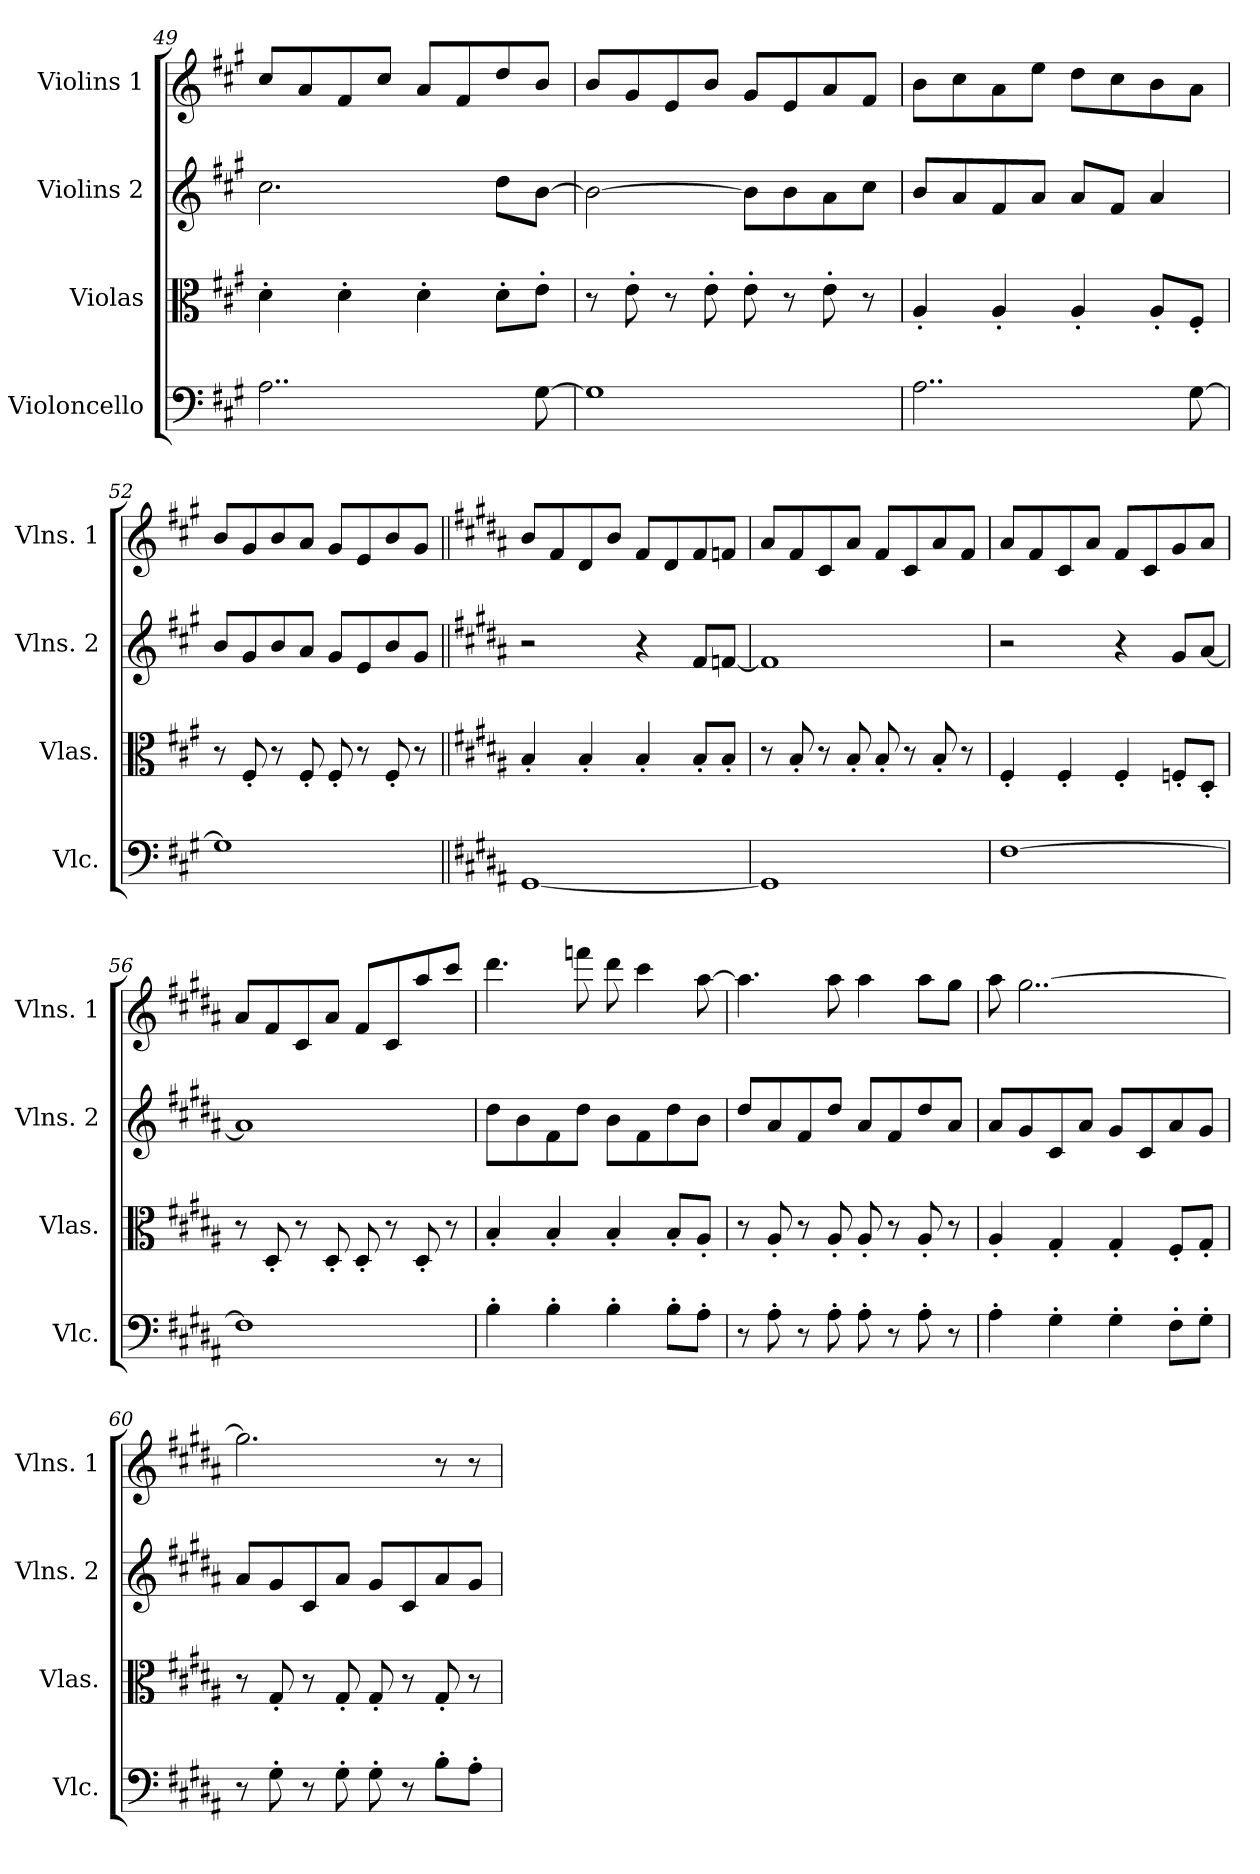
**kern	**kern	**kern	**kern
*part4	*part3	*part2	*part1
*staff4	*staff3	*staff2	*staff1
*I"Violoncello	*I"Violas	*I"Violins 2	*I"Violins 1
*I'Vlc.	*I'Vlas.	*I'Vlns. 2	*I'Vlns. 1
!!LO:LB:g=z
*clefF4	*clefC3	*clefG2	*clefG2
*k[f#c#g#]	*k[f#c#g#]	*k[f#c#g#]	*k[f#c#g#]
*A:	*A:	*A:	*A:
=49	=49	=49	=49
2..A\	4d'\	2.cc#\	8cc#/L
.	.	.	8a/
.	4d'\	.	8f#/
.	.	.	8cc#/J
.	4d'\	.	8a/L
.	.	.	8f#/
.	8d'\L	8dd\L	8dd/
[8G#\	8e'\J	[8b\J	8b/J
=50	=50	=50	=50
1G#]	8r	2b\_	8b/L
.	8e'\	.	8g#/
.	8r	.	8e/
.	8e'\	.	8b/J
.	8e'\	8b\L]	8g#/L
.	8r	8b\	8e/
.	8e'\	8a\	8a/
.	8r	8cc#\J	8f#/J
=51	=51	=51	=51
2..A\	4A'/	8b/L	8b\L
.	.	8a/	8cc#\
.	4A'/	8f#/	8a\
.	.	8a/J	8ee\J
.	4A'/	8a/L	8dd\L
.	.	8f#/J	8cc#\
.	8A'/L	4a/	8b\
[8G#\	8F#'/J	.	8a\J
=52	=52	=52	=52
1G#]	8r	8b/L	8b/L
.	8F#'/	8g#/	8g#/
.	8r	8b/	8b/
.	8F#'/	8a/J	8a/J
.	8F#'/	8g#/L	8g#/L
.	8r	8e/	8e/
.	8F#'/	8b/	8b/
.	8r	8g#/J	8g#/J
!!LO:LB:g=z
=53||	=53||	=53||	=53||
*k[f#c#g#d#a#]	*k[f#c#g#d#a#]	*k[f#c#g#d#a#]	*k[f#c#g#d#a#]
*B:	*B:	*B:	*B:
[1GG#	4B'/	2r	8b/L
.	.	.	8f#/
.	4B'/	.	8d#/
.	.	.	8b/J
.	4B'/	4r	8f#/L
.	.	.	8d#/
.	8B'/L	8f#/L	8f#/
.	8B'/J	[8fn/J	8fn/J
=54	=54	=54	=54
1GG#]	8r	1f]	8a#/L
.	8B'/	.	8f#/
.	8r	.	8c#/
.	8B'/	.	8a#/J
.	8B'/	.	8f#/L
.	8r	.	8c#/
.	8B'/	.	8a#/
.	8r	.	8f#/J
=55	=55	=55	=55
[1F#	4F#'/	2r	8a#/L
.	.	.	8f#/
.	4F#'/	.	8c#/
.	.	.	8a#/J
.	4F#'/	4r	8f#/L
.	.	.	8c#/
.	8Fn'/L	8g#/L	8g#/
.	8D#'/J	[8a#/J	8a#/J
=56	=56	=56	=56
1F#]	8r	1a#]	8a#/L
.	8D#'/	.	8f#/
.	8r	.	8c#/
.	8D#'/	.	8a#/J
.	8D#'/	.	8f#/L
.	8r	.	8c#/
.	8D#'/	.	8aa#/
.	8r	.	8ccc#/J
!!LO:PB:g=z
=57	=57	=57	=57
4B'\	4B'/	8dd#\L	4.ddd#\
.	.	8b\	.
4B'\	4B'/	8f#\	.
.	.	8dd#\J	8fffn\
4B'\	4B'/	8b\L	8ddd#\
.	.	8f#\	4ccc#\
8B'\L	8B'/L	8dd#\	.
8A#'\J	8A#'/J	8b\J	[8aa#\
=58	=58	=58	=58
8r	8r	8dd#/L	4.aa#\]
8A#'\	8A#'/	8a#/	.
8r	8r	8f#/	.
8A#'\	8A#'/	8dd#/J	8aa#\
8A#'\	8A#'/	8a#/L	4aa#\
8r	8r	8f#/	.
8A#'\	8A#'/	8dd#/	8aa#\L
8r	8r	8a#/J	8gg#\J
=59	=59	=59	=59
4A#'\	4A#'/	8a#/L	8aa#\
.	.	8g#/	[2..gg#\
4G#'\	4G#'/	8c#/	.
.	.	8a#/J	.
4G#'\	4G#'/	8g#/L	.
.	.	8c#/	.
8F#'\L	8F#'/L	8a#/	.
8G#'\J	8G#'/J	8g#/J	.
=60	=60	=60	=60
8r	8r	8a#/L	2.gg#\]
8G#'\	8G#'/	8g#/	.
8r	8r	8c#/	.
8G#'\	8G#'/	8a#/J	.
8G#'\	8G#'/	8g#/L	.
8r	8r	8c#/	.
8B'\L	8G#'/	8a#/	8r
8A#'\J	8r	8g#/J	8r
=	=	=	=
*-	*-	*-	*-
